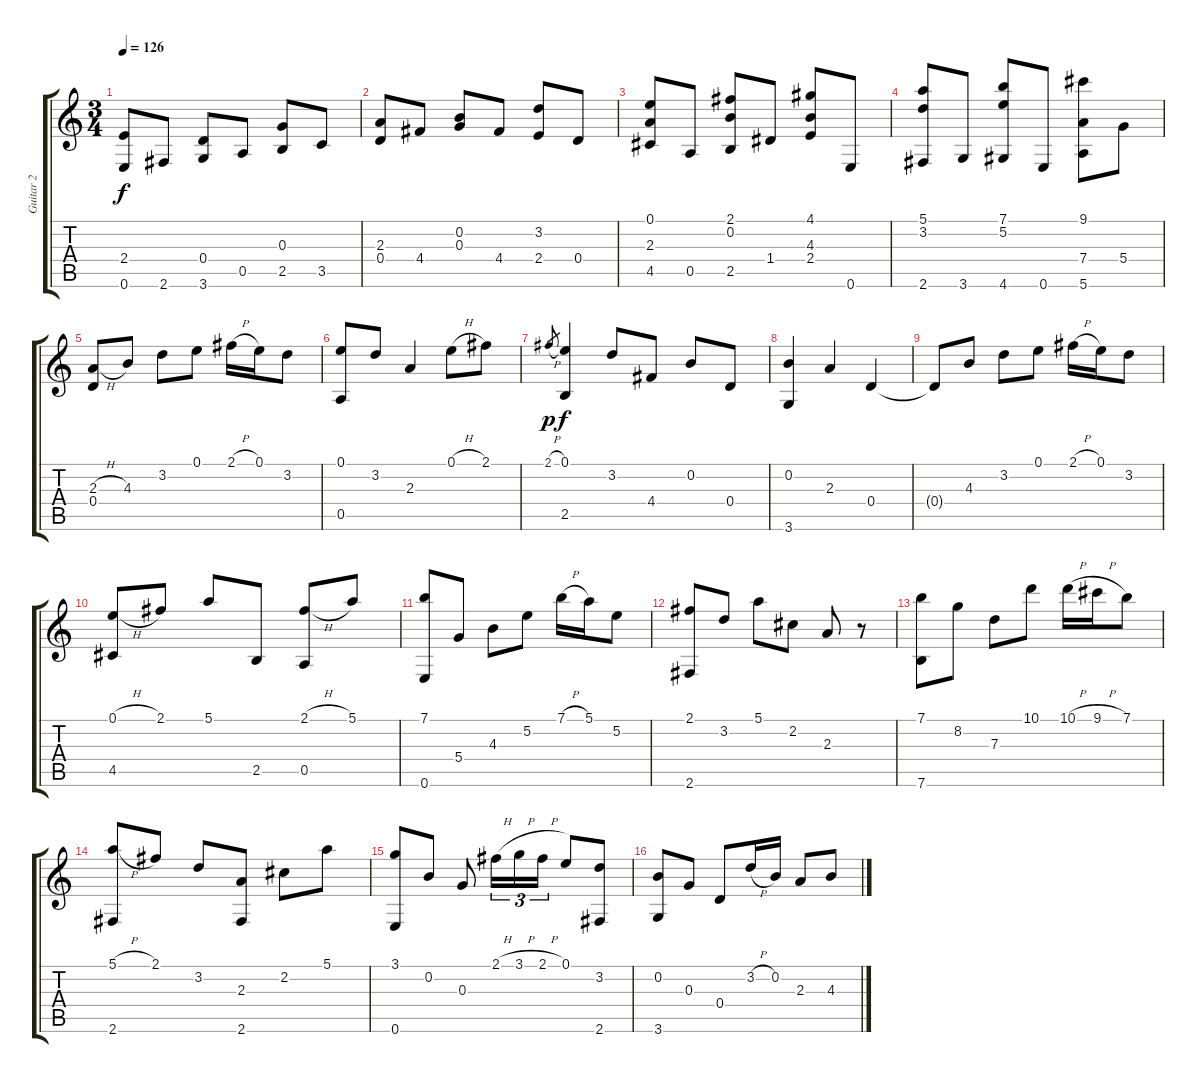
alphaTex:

\track ("Guitar 2 " "Guitar 2 ") {instrument acousticguitarnylon}
\staff {score tabs}
\tuning (E4 B3 G3 D3 A2 E2) {hide}
\ts (3 4)
\tempo 126
\clef g2
\ks c
(2.4 0.6).8{dy f} 2.6.8 (0.4 3.6).8 0.5.8 (0.3 2.5).8 3.5.8 |
(2.3 0.4).8 4.4.8 (0.2 0.3).8 4.4.8 (3.2 2.4).8 0.4.8 |
(0.1 2.3 4.5).8 0.5.8 (2.1 0.2 2.5).8 1.4.8 (4.1 4.3 2.4).8 0.6.8 |
(5.1 3.2 2.6).8 3.6.8 (7.1 5.2 4.6).8 0.6.8 (9.1 7.4 5.6).8 5.4.8 |
(2.3{h} 0.4).8 4.3.8 3.2.8 0.1.8 2.1{h}.16 0.1.16 3.2.8 |
(0.1 0.5).8 3.2.8 2.3.4 0.1{h}.8 2.1.8 |
2.1{h}.8{gr dy p} (0.1 2.5).4{dy f} 3.2.8 4.4.8 0.2.8 0.4.8 |
(0.2 3.6).4 2.3.4 0.4.4 |
0.4{t}.8 4.3.8 3.2.8 0.1.8 2.1{h}.16 0.1.16 3.2.8 |
(0.1{h} 4.5).8 2.1.8 5.1.8 2.5.8 (2.1{h} 0.5).8 5.1.8 |
(7.1 0.6).8 5.4.8 4.3.8 5.2.8 7.1{h}.16 5.1.16 5.2.8 |
(2.1 2.6).8 3.2.8 5.1.8 2.2.8 2.3.8 r.8 |
(7.1 7.6).8 8.2.8 7.3.8 10.1.8 10.1{h}.16 9.1{h}.16 7.1.8 |
(5.1{h} 2.6).8 2.1.8 3.2.8 (2.3 2.6).8 2.2.8 5.1.8 |
(3.1 0.6).8 0.2.8 0.3.8 2.1{h}.16{tu (3 2)} 3.1{h}.16{tu (3 2)} 2.1{h}.16{tu (3 2)} 0.1.8 (3.2 2.6).8 |
(0.2 3.6).8 0.3.8 0.4.8 3.2{h}.16 0.2.16 2.3.8 4.3.8
